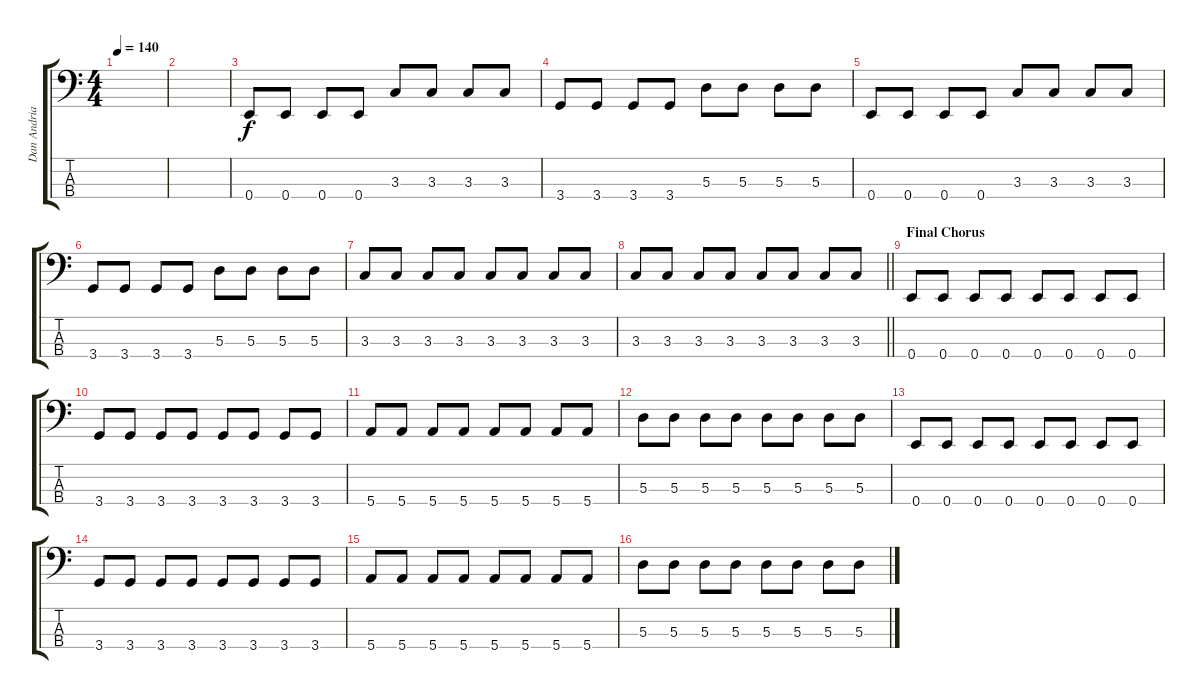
\track ("Dan Andriano" "Dan Andria") {instrument electricbasspick}
\staff {score tabs}
\tuning (G2 D2 A1 E1) {hide}
\ts (4 4)
\tempo 140
\clef f4
\ks c
|
|
0.4.8 0.4.8 0.4.8 0.4.8 3.3.8 3.3.8 3.3.8 3.3.8 |
3.4.8 3.4.8 3.4.8 3.4.8 5.3.8 5.3.8 5.3.8 5.3.8 |
0.4.8 0.4.8 0.4.8 0.4.8 3.3.8 3.3.8 3.3.8 3.3.8 |
3.4.8 3.4.8 3.4.8 3.4.8 5.3.8 5.3.8 5.3.8 5.3.8 |
3.3.8 3.3.8 3.3.8 3.3.8 3.3.8 3.3.8 3.3.8 3.3.8 |
\barLineRight lightlight
3.3.8 3.3.8 3.3.8 3.3.8 3.3.8 3.3.8 3.3.8 3.3.8 |
\section ("" "Final Chorus")
0.4.8 0.4.8 0.4.8 0.4.8 0.4.8 0.4.8 0.4.8 0.4.8 |
3.4.8 3.4.8 3.4.8 3.4.8 3.4.8 3.4.8 3.4.8 3.4.8 |
5.4.8 5.4.8 5.4.8 5.4.8 5.4.8 5.4.8 5.4.8 5.4.8 |
5.3.8 5.3.8 5.3.8 5.3.8 5.3.8 5.3.8 5.3.8 5.3.8 |
0.4.8 0.4.8 0.4.8 0.4.8 0.4.8 0.4.8 0.4.8 0.4.8 |
3.4.8 3.4.8 3.4.8 3.4.8 3.4.8 3.4.8 3.4.8 3.4.8 |
5.4.8 5.4.8 5.4.8 5.4.8 5.4.8 5.4.8 5.4.8 5.4.8 |
5.3.8 5.3.8 5.3.8 5.3.8 5.3.8 5.3.8 5.3.8 5.3.8
